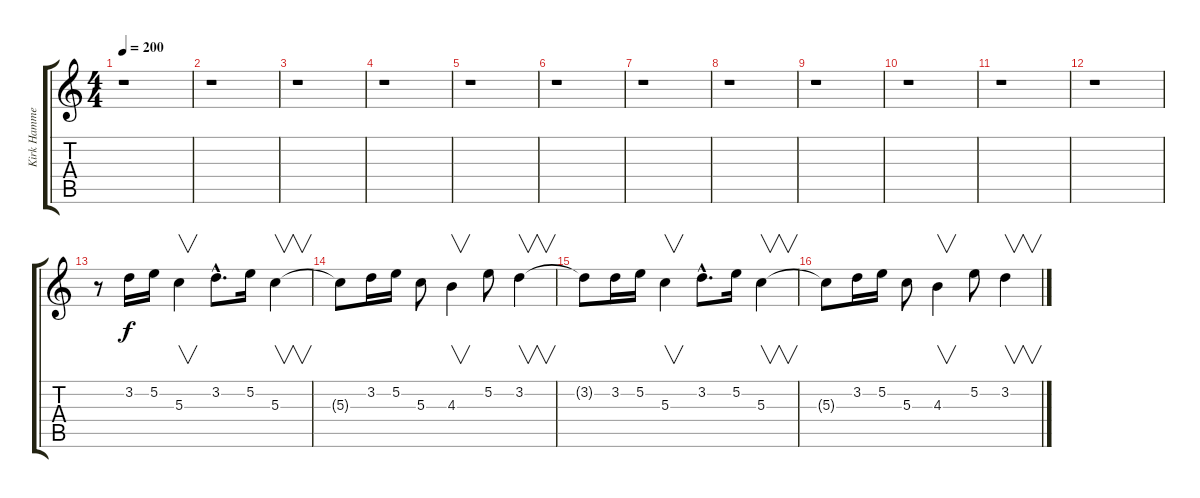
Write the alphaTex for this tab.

\track ("Kirk Hammett" "Kirk Hamme") {instrument overdrivenguitar}
\staff {score tabs}
\tuning (E4 B3 G3 D3 A2 E2) {hide}
\ts (4 4)
\tempo 200
\tempo 75
\tempo 200
\clef g2
\ks c
r.1{dy f instrument overdrivenguitar} |
r.1 |
r.1 |
r.1 |
r.1 |
r.1 |
r.1 |
r.1 |
r.1 |
r.1 |
r.1 |
r.1 |
r.8 3.2.16 5.2.16 5.3.4{v} 3.2{hac}.8{d} 5.2.16 5.3.4{v} |
5.3{t}.8 3.2.16 5.2.16 5.3.8 4.3.4{v} 5.2.8 3.2.4{v} |
3.2{t}.8 3.2.16 5.2.16 5.3.4{v} 3.2{hac}.8{d} 5.2.16 5.3.4{v} |
5.3{t}.8 3.2.16 5.2.16 5.3.8 4.3.4{v} 5.2.8 3.2.4{v}
